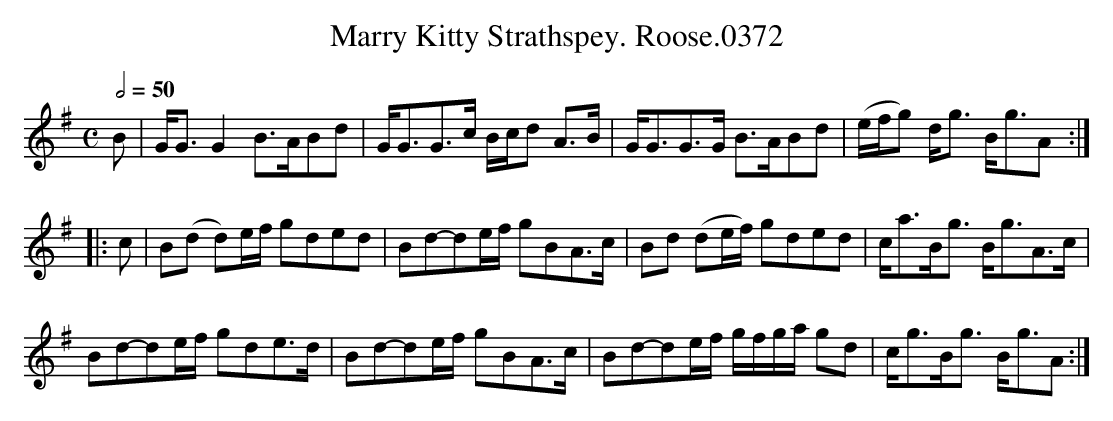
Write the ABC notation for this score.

X:1
T:Marry Kitty Strathspey. Roose.0372
Q:1/2=50
M:C
L:1/8
K:G
B|G<G G2 B>ABd|G<GG>c B/c/d A>B|G<GG>G B>ABd| (e/f/g) d<g B<gA:|
|:c|B(d d)e/f/ gded|Bd-de/f/ gBA>c|Bd (de/f/) gded|c<aB<g B<gA>c|
Bd-de/f/ gde>d|Bd-de/f/ gBA>c|Bd-de/f/ g/f/g/a/ gd|c<gB<g B<gA:|
